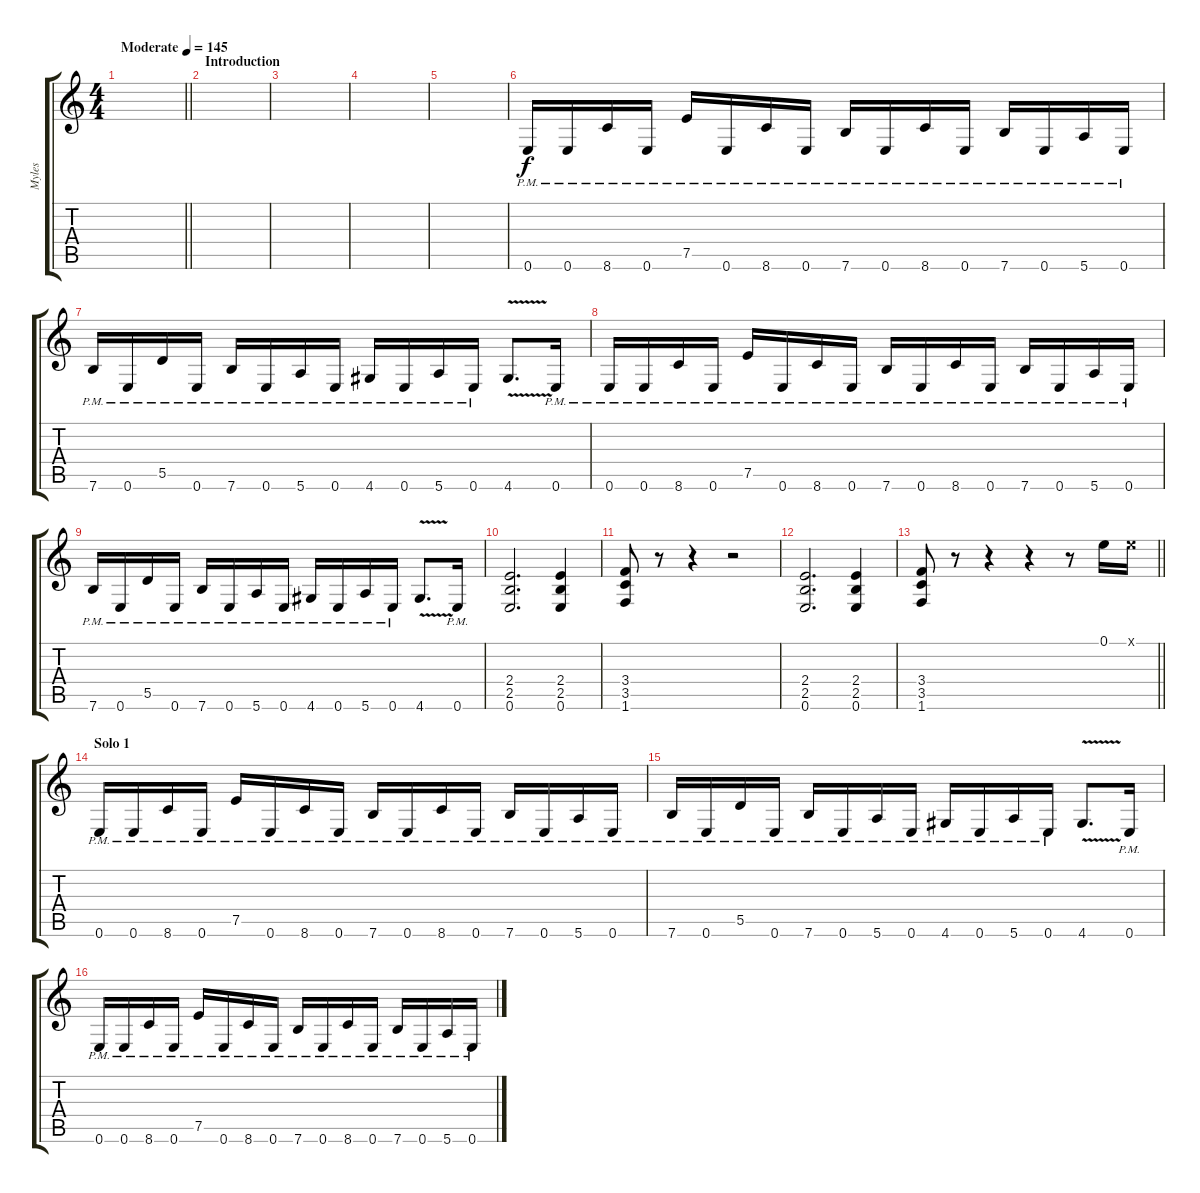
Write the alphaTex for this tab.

\track ("Myles" "Myles") {instrument distortionguitar}
\staff {score tabs}
\tuning (E4 B3 G3 D3 A2 E2) {hide}
\ts (4 4)
\tempo (145 "Moderate")
\clef g2
\barLineRight lightlight
\ks c
|
\section ("" "Introduction")
|
|
|
|
0.6{pm}.16 0.6{pm}.16 8.6{pm}.16 0.6{pm}.16 7.5{pm}.16 0.6{pm}.16 8.6{pm}.16 0.6{pm}.16 7.6{pm}.16 0.6{pm}.16 8.6{pm}.16 0.6{pm}.16 7.6{pm}.16 0.6{pm}.16 5.6{pm}.16 0.6{pm}.16 |
7.6{pm}.16 0.6{pm}.16 5.5{pm}.16 0.6{pm}.16 7.6{pm}.16 0.6{pm}.16 5.6{pm}.16 0.6{pm}.16 4.6{pm}.16 0.6{pm}.16 5.6{pm}.16 0.6{pm}.16 4.6{v}.8{d} 0.6{pm}.16 |
0.6{pm}.16 0.6{pm}.16 8.6{pm}.16 0.6{pm}.16 7.5{pm}.16 0.6{pm}.16 8.6{pm}.16 0.6{pm}.16 7.6{pm}.16 0.6{pm}.16 8.6{pm}.16 0.6{pm}.16 7.6{pm}.16 0.6{pm}.16 5.6{pm}.16 0.6{pm}.16 |
7.6{pm}.16 0.6{pm}.16 5.5{pm}.16 0.6{pm}.16 7.6{pm}.16 0.6{pm}.16 5.6{pm}.16 0.6{pm}.16 4.6{pm}.16 0.6{pm}.16 5.6{pm}.16 0.6{pm}.16 4.6{v}.8{d} 0.6{pm}.16 |
(2.4 2.5 0.6).2{d} (2.4 2.5 0.6).4 |
(3.4 3.5 1.6).8 r.8 r.4 r.2 |
(2.4 2.5 0.6).2{d} (2.4 2.5 0.6).4 |
\barLineRight lightlight
(3.4 3.5 1.6).8 r.8 r.4 r.4 r.8 0.1.16 0.1{x}.16 |
\section ("" "Solo 1")
0.6{pm}.16 0.6{pm}.16 8.6{pm}.16 0.6{pm}.16 7.5{pm}.16 0.6{pm}.16 8.6{pm}.16 0.6{pm}.16 7.6{pm}.16 0.6{pm}.16 8.6{pm}.16 0.6{pm}.16 7.6{pm}.16 0.6{pm}.16 5.6{pm}.16 0.6{pm}.16 |
7.6{pm}.16 0.6{pm}.16 5.5{pm}.16 0.6{pm}.16 7.6{pm}.16 0.6{pm}.16 5.6{pm}.16 0.6{pm}.16 4.6{pm}.16 0.6{pm}.16 5.6{pm}.16 0.6{pm}.16 4.6{v}.8{d} 0.6{pm}.16 |
0.6{pm}.16 0.6{pm}.16 8.6{pm}.16 0.6{pm}.16 7.5{pm}.16 0.6{pm}.16 8.6{pm}.16 0.6{pm}.16 7.6{pm}.16 0.6{pm}.16 8.6{pm}.16 0.6{pm}.16 7.6{pm}.16 0.6{pm}.16 5.6{pm}.16 0.6{pm}.16
